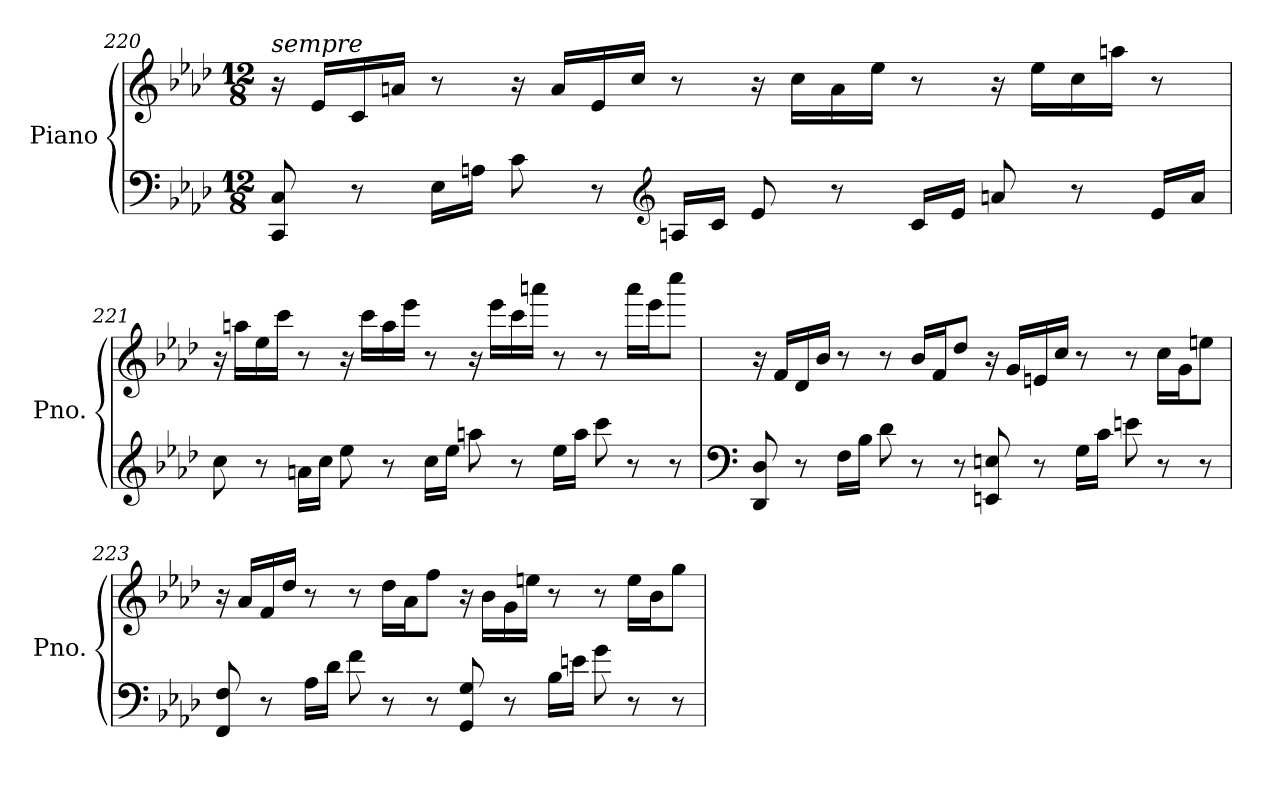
**kern	**kern
*part1	*part1
*staff2	*staff1
*I"Piano	*
*I'Pno.	*
*clefF4	*clefG2
*k[b-e-a-d-]	*k[b-e-a-d-]
*M12/8	*M12/8
=220	=220
!	!LO:TX:a:i:t=sempre
8CC/ 8C/	16r
.	16e-/LL
8r	16c/
.	16an/JJ
16E-\LL	8r
16An\JJ	.
8c\	16r
.	16a/LL
8r	16e-/
.	16cc/JJ
*clefG2	*
16An/LL	8r
16c/JJ	.
8e-/	16r
.	16cc\LL
8r	16a\
.	16ee-\JJ
16c/LL	8r
16e-/JJ	.
8an/	16r
.	16ee-\LL
8r	16cc\
.	16aan\JJ
16e-/LL	8r
16a/JJ	.
!!LO:LB:g=z
=221	=221
8cc\	16r
.	16aan\LL
8r	16ee-\
.	16ccc\JJ
16an\LL	8r
16cc\JJ	.
8ee-\	16r
.	16ccc\LL
8r	16aa\
.	16eee-\JJ
16cc\LL	8r
16ee-\JJ	.
8aan\	16r
.	16eee-\LL
8r	16ccc\
.	16aaan\JJ
16ee-\LL	8r
16aa\JJ	.
8ccc\	8r
8r	16aaa\LL
.	16eee-\J
8r	8cccc\J
=222	=222
*clefF4	*
8DD-/ 8D-/	16r
.	16f/LL
8r	16d-/
.	16b-/JJ
16F\LL	8r
16B-\JJ	.
8d-\	8r
8r	16b-/LL
.	16f/J
8r	8dd-/J
8EEn/ 8En/	16r
.	16g/LL
8r	16en/
.	16cc/JJ
16G\LL	8r
16c\JJ	.
8en\	8r
8r	16cc\LL
.	16g\J
8r	8een\J
!!LO:LB:g=z
=223	=223
8FF/ 8F/	16r
.	16a-/LL
8r	16f/
.	16dd-/JJ
16A-\LL	8r
16d-\JJ	.
8f\	8r
8r	16dd-\LL
.	16a-\J
8r	8ff\J
8GG/ 8G/	16r
.	16b-\LL
8r	16g\
.	16een\JJ
16B-\LL	8r
16en\JJ	.
8g\	8r
8r	16ee\LL
.	16b-\J
8r	8gg\J
=	=
*-	*-
